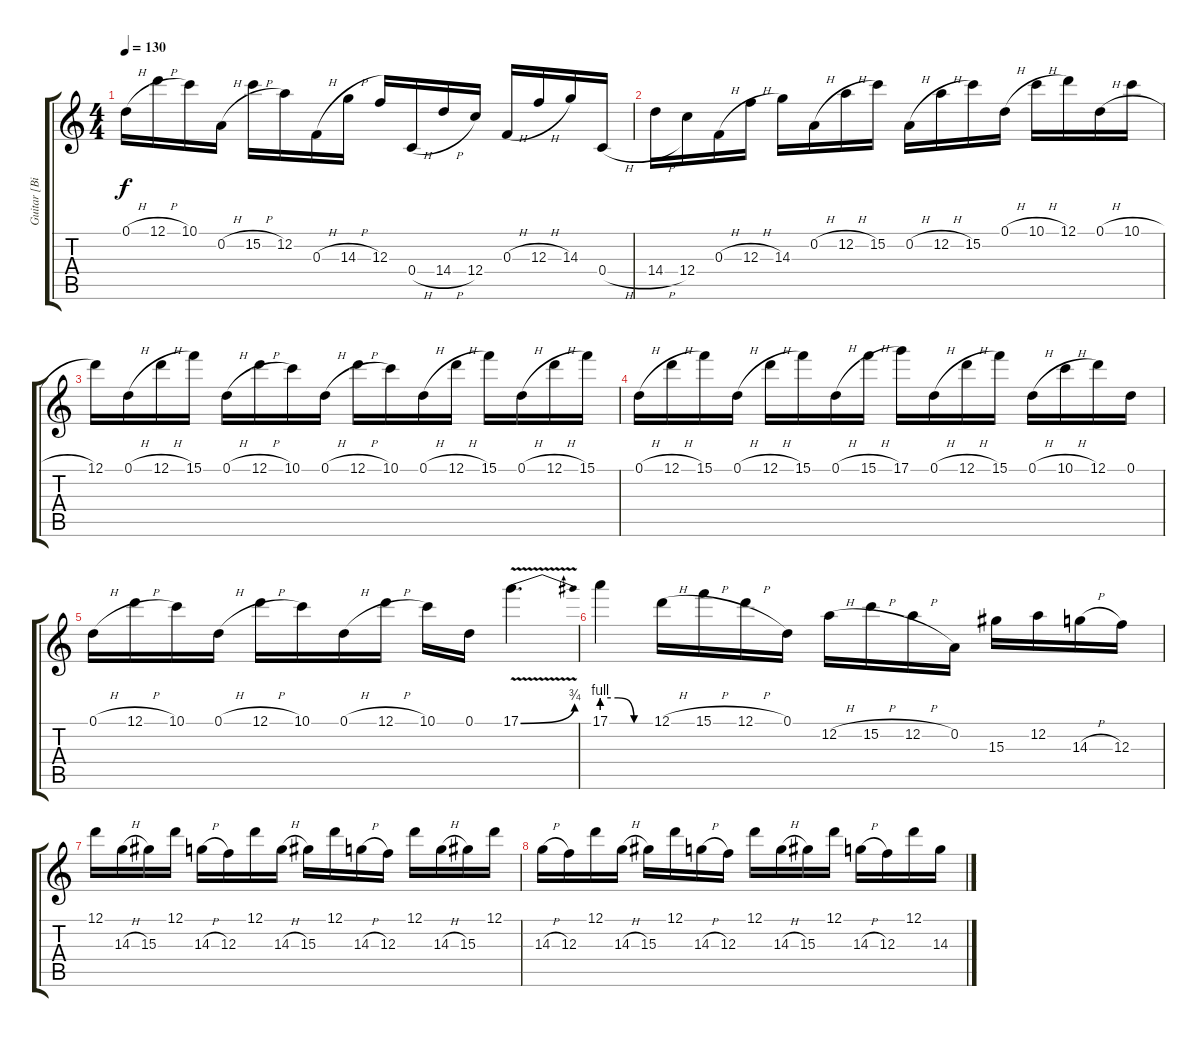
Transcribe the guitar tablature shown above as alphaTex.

\track ("Guitar [Bill Kelliher]" "Guitar [Bi") {instrument distortionguitar}
\staff {score tabs}
\tuning (D4 A3 F3 C3 G2 D2) {hide}
\ts (4 4)
\tempo 130
\clef g2
\ks c
0.1{h}.16{dy f} 12.1{h}.16 10.1.16 0.2{h}.16 15.2{h}.16 12.2.16 0.3{h}.16 14.3{h}.16 12.3.16 0.4{h}.16 14.4{h}.16 12.4.16 0.3{h}.16 12.3{h}.16 14.3.16 0.4{h}.16 |
14.4{h}.16 12.4.16 0.3{h}.16 12.3{h}.16 14.3.16 0.2{h}.16 12.2{h}.16 15.2.16 0.2{h}.16 12.2{h}.16 15.2.16 0.1{h}.16 10.1{h}.16 12.1.16 0.1{h}.16 10.1{h}.16 |
12.1.16 0.1{h}.16 12.1{h}.16 15.1.16 0.1{h}.16 12.1{h}.16 10.1.16 0.1{h}.16 12.1{h}.16 10.1.16 0.1{h}.16 12.1{h}.16 15.1.16 0.1{h}.16 12.1{h}.16 15.1.16 |
0.1{h}.16 12.1{h}.16 15.1.16 0.1{h}.16 12.1{h}.16 15.1.16 0.1{h}.16 15.1{h}.16 17.1.16 0.1{h}.16 12.1{h}.16 15.1.16 0.1{h}.16 10.1{h}.16 12.1.16 0.1.16 |
0.1{h}.16 12.1{h}.16 10.1.16 0.1{h}.16 12.1{h}.16 10.1.16 0.1{h}.16 12.1{h}.16 10.1.16 0.1.16 17.1{be (bend 0 0 60 3) v}.4{d} |
17.1{be (custom 0 4 20 4 40 0 60 0)}.4 12.1{h}.16 15.1{h}.16 12.1{h}.16 0.1.16 12.2{h}.16 15.2{h}.16 12.2{h}.16 0.2.16 15.3.16 12.2.16 14.3{h}.16 12.3.16 |
12.1.16 14.3{h}.16 15.3.16 12.1.16 14.3{h}.16 12.3.16 12.1.16 14.3{h}.16 15.3.16 12.1.16 14.3{h}.16 12.3.16 12.1.16 14.3{h}.16 15.3.16 12.1.16 |
14.3{h}.16 12.3.16 12.1.16 14.3{h}.16 15.3.16 12.1.16 14.3{h}.16 12.3.16 12.1.16 14.3{h}.16 15.3.16 12.1.16 14.3{h}.16 12.3.16 12.1.16 14.3.16
